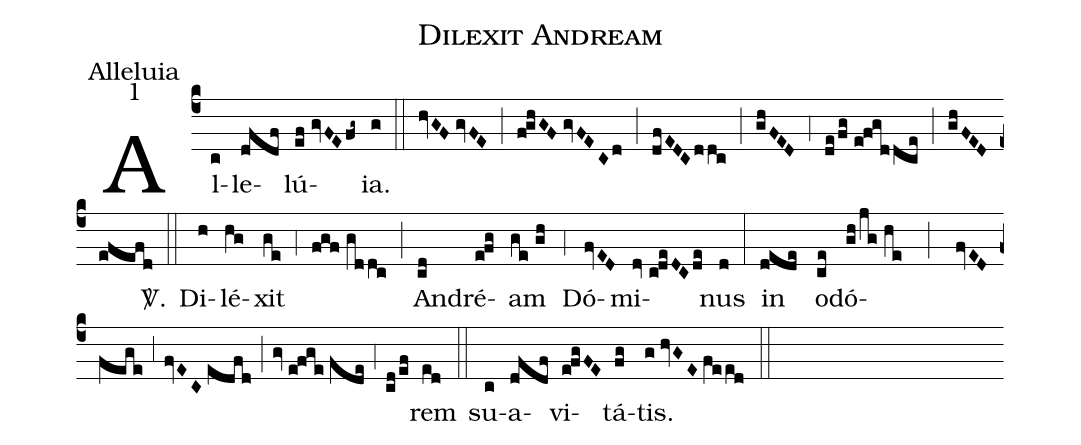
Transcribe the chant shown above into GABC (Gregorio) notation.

name:Dilexit Andream;
office-part:Alleluia;
mode:1;
%%
(c4) Al(c)le(dfdf)lú(ef//gvFE/fg~)ia.(g) (::) (hvGF//gvFE) (;) (f!ghGF//gvFECd) (;) (dfEDC/ddc) (;) (ghFED) (;4) (de/fg//e!fgddce) (;) (ghFED//efefd) <sp>V/</sp>.(::) Di(h)lé(hg)xit(ge) (;4) (fgf//gddc) (;) An(cd)dré(e!fg)am(ge//gh) (;4) Dó(fvED)mi(dv//c!deDCde)nus(d) (:) in(dede) o(ce)dó(gh/jg//he;fvED//fege;3fvEC//edfd;gv//e!fge//fde;4cd/ef)rem(ed) (::) su(c)a(dfdf)vi(e!fgFE)tá(fg)tis.(g//hvGE//feed) (::)
